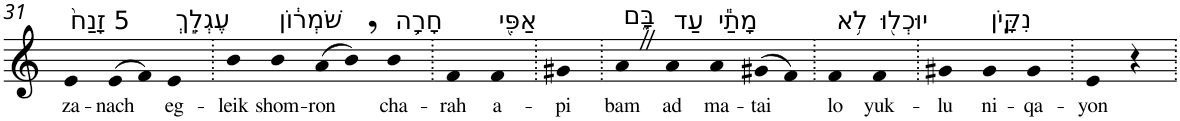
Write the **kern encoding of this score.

**kern	**text
*part1	*part1
*staff1	*staff1
*I"Piano	*
*I'Pno	*
!!LO:PB:g=z
*clefG2	*
*k[]	*
=31	=31
!LO:TX:a:t=5 זָנַח֙	!
!	!LO:LY:b
4e	za-
!	!LO:LY:b
(>8e	-nach
8f)	.
!LO:TX:a:t=עֶגְלֵ֣ךְ	!
!	!LO:LY:b
4e	eg-
=32.	=32.
!	!LO:LY:b
4b	-leik
!LO:TX:a:t=שֹׁמְר֔וֹן	!
!	!LO:LY:b
4b	shom-
!	!LO:LY:b
(>8a	-ron
8b,)	.
!LO:TX:a:t=חָרָ֥ה	!
!	!LO:LY:b
4b	cha-
=33.	=33.
!	!LO:LY:b
4f	-rah
!LO:TX:a:t=אַפִּ֖י	!
!	!LO:LY:b
4f	a-
=34.	=34.
!	!LO:LY:b
4g#X	-pi
=35.	=35.
!LO:TX:a:t=בָּ֑ם	!
!	!LO:LY:b
4aZ	bam
!LO:TX:a:t=עַד	!
!	!LO:LY:b
4a	ad
!LO:TX:a:t=מָתַ֕י	!
!	!LO:LY:b
4a	ma-
!	!LO:LY:b
(>8g#X	-tai
8f)	.
=36.	=36.
!LO:TX:a:t=לֹ֥א	!
!	!LO:LY:b
4f	lo
!LO:TX:a:t=יוּכְל֖וּ	!
!	!LO:LY:b
4f	yuk-
=37.	=37.
!	!LO:LY:b
4g#X	-lu
!LO:TX:a:t=נִקָּיֹֽן	!
!	!LO:LY:b
4g#	ni-
!	!LO:LY:b
4g#	-qa-
=38.	=38.
!	!LO:LY:b
4e	-yon
4r	.
=.	=.
*-	*-
